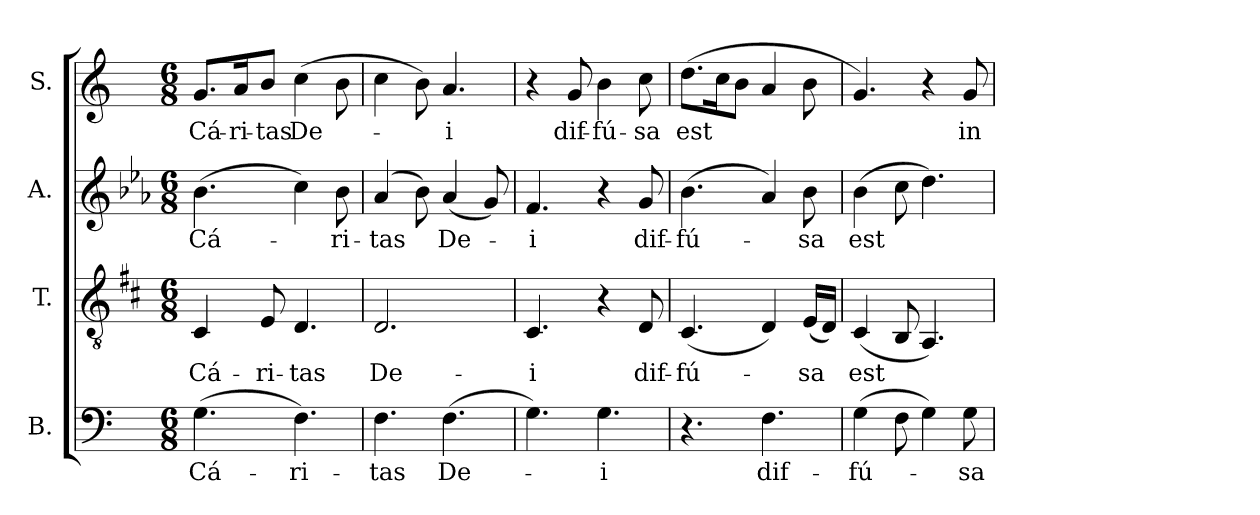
**kern	**text	**kern	**text	**kern	**text	**kern	**text
*part4	*part4	*part3	*part3	*part2	*part2	*part1	*part1
*staff4	*staff4	*staff3	*staff3	*staff2	*staff2	*staff1	*staff1
*I"B.	*	*I"T.	*	*I"A.	*	*I"S.	*
!!LO:PB:g=z
*clefF4	*	*clefGv2	*	*clefG2	*	*clefG2	*
*	*	*ITrd1c2	*	*ITrd2c3	*	*	*
*k[]	*	*k[]	*	*k[]	*	*k[]	*
*C:	*	*C:	*	*C:	*	*C:	*
*M6/8	*	*M6/8	*	*M6/8	*	*M6/8	*
*MM63	*	*MM63	*	*MM63	*	*MM63	*
=1	=1	=1	=1	=1	=1	=1	=1
!	!LO:LY:b:color=#000000	!	!	!	!	!	!
!	!	!	!LO:LY:b:color=#000000	!	!	!	!
!	!	!	!	!	!LO:LY:b:color=#000000	!	!
!	!	!	!	!	!	!	!LO:LY:b:color=#000000
(4.Gi\	Cá-	4BBi/	Cá-	(4.gi\	Cá-	8.gi/L	Cá-
!	!	!	!	!	!	!	!LO:LY:b:color=#000000
.	.	.	.	.	.	16ai/k	-ri-
!	!	!	!LO:LY:b:color=#000000	!	!	!	!
!	!	!	!	!	!	!	!LO:LY:b:color=#000000
.	.	8Di/	-ri-	.	.	8bi/J	-tas
!	!LO:LY:b:color=#000000	!	!	!	!	!	!
!	!	!	!LO:LY:b:color=#000000	!	!	!	!
!	!	!	!	!	!	!	!LO:LY:b:color=#000000
4.Fi\)	-ri-	4.Ci/	-tas	4ai\)	.	(4cci\	De-
!	!	!	!	!	!LO:LY:b:color=#000000	!	!
.	.	.	.	8gi\	-ri-	8bi\	.
=2	=2	=2	=2	=2	=2	=2	=2
!	!LO:LY:b:color=#000000	!	!	!	!	!	!
!	!	!	!LO:LY:b:color=#000000	!	!	!	!
!	!	!	!	!	!LO:LY:b:color=#000000	!	!
4.Fi\	-tas	2.Ci/	De-	(4fi/	-tas	4cci\	.
.	.	.	.	8gi\)	.	8bi\)	.
!	!LO:LY:b:color=#000000	!	!	!	!	!	!
!	!	!	!	!	!LO:LY:b:color=#000000	!	!
!	!	!	!	!	!	!	!LO:LY:b:color=#000000
(4.Fi\	De-	.	.	(4fi/	De-	4.ai/	-i
.	.	.	.	8ei/)	.	.	.
=3	=3	=3	=3	=3	=3	=3	=3
!	!	!	!LO:LY:b:color=#000000	!	!	!	!
!	!	!	!	!	!LO:LY:b:color=#000000	!	!
4.Gi\)	.	4.BBi/	-i	4.di/	-i	4r	.
!	!	!	!	!	!	!	!LO:LY:b:color=#000000
.	.	.	.	.	.	8gi/	dif-
!	!LO:LY:b:color=#000000	!	!	!	!	!	!
!	!	!	!	!	!	!	!LO:LY:b:color=#000000
4.Gi\	-i	4r	.	4r	.	4bi\	-fú-
!	!	!	!LO:LY:b:color=#000000	!	!	!	!
!	!	!	!	!	!LO:LY:b:color=#000000	!	!
!	!	!	!	!	!	!	!LO:LY:b:color=#000000
.	.	8Ci/	dif-	8ei/	dif-	8cci\	-sa
=4	=4	=4	=4	=4	=4	=4	=4
!	!	!	!LO:LY:b:color=#000000	!	!	!	!
!	!	!	!	!	!LO:LY:b:color=#000000	!	!
!	!	!	!	!	!	!	!LO:LY:b:color=#000000
4.r	.	(4.BBi/	-fú-	(4.gi\	-fú-	(8.ddi\L	est
.	.	.	.	.	.	16cci\k	.
.	.	.	.	.	.	8bi\J	.
!	!LO:LY:b:color=#000000	!	!	!	!	!	!
4.Fi\	dif-	4Ci/)	.	4fi/)	.	4ai/	.
!	!	!	!LO:LY:b:color=#000000	!	!	!	!
!	!	!	!	!	!LO:LY:b:color=#000000	!	!
.	.	(16Di/LL	-sa	8gi\	-sa	8bi\	.
.	.	16Ci/JJ)	.	.	.	.	.
=5	=5	=5	=5	=5	=5	=5	=5
!	!LO:LY:b:color=#000000	!	!	!	!	!	!
!	!	!	!LO:LY:b:color=#000000	!	!	!	!
!	!	!	!	!	!LO:LY:b:color=#000000	!	!
(4Gi\	-fú-	(4BBi/	est	(4gi\	est	4.gi/)	.
8Fi\	.	8AAi/	.	8ai\	.	.	.
4Gi\)	.	4.GGi/)	.	4.bi\)	.	4r	.
!	!LO:LY:b:color=#000000	!	!	!	!	!	!
!	!	!	!	!	!	!	!LO:LY:b:color=#000000
8Gi\	-sa	.	.	.	.	8gi/	in
=	=	=	=	=	=	=	=
*-	*-	*-	*-	*-	*-	*-	*-
